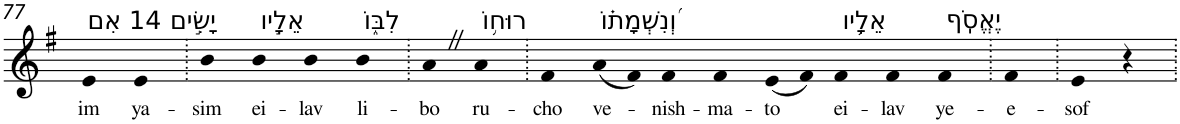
**kern	**text
*part1	*part1
*staff1	*staff1
*I"Piano	*
*I'Pno	*
!!LO:PB:g=z
*clefG2	*
*k[f#]	*
*G:	*
=77	=77
!LO:TX:a:t=14 אִם	!
!	!LO:LY:b
4e	im
!LO:TX:a:t=יָשִׂ֣ים	!
!	!LO:LY:b
4e	ya-
=78.	=78.
!	!LO:LY:b
4b	-sim
!LO:TX:a:t=אֵלָ֣יו	!
!	!LO:LY:b
4b	ei-
!	!LO:LY:b
4b	-lav
!LO:TX:a:t=לִבּ֑וֹ	!
!	!LO:LY:b
4b	li-
=79.	=79.
!	!LO:LY:b
4aZ	-bo
!LO:TX:a:t=רוּח֥וֹ	!
!	!LO:LY:b
4a	ru-
=80.	=80.
!	!LO:LY:b
4f#	-cho
!LO:TX:a:t=וְ֝נִשְׁמָת֗וֹ	!
!	!LO:LY:b
(8a	ve-
8f#)	.
!	!LO:LY:b
4f#	-nish-
!	!LO:LY:b
4f#	-ma-
!	!LO:LY:b
(8e	-to
8f#)	.
!LO:TX:a:t=אֵלָ֥יו	!
!	!LO:LY:b
4f#	ei-
!	!LO:LY:b
4f#	-lav
!LO:TX:a:t=יֶאֱסֹֽף	!
!	!LO:LY:b
4f#	ye-
=81.	=81.
!	!LO:LY:b
4f#	-e-
=82.	=82.
!	!LO:LY:b
4e	-sof
4r	.
=.	=.
*-	*-
